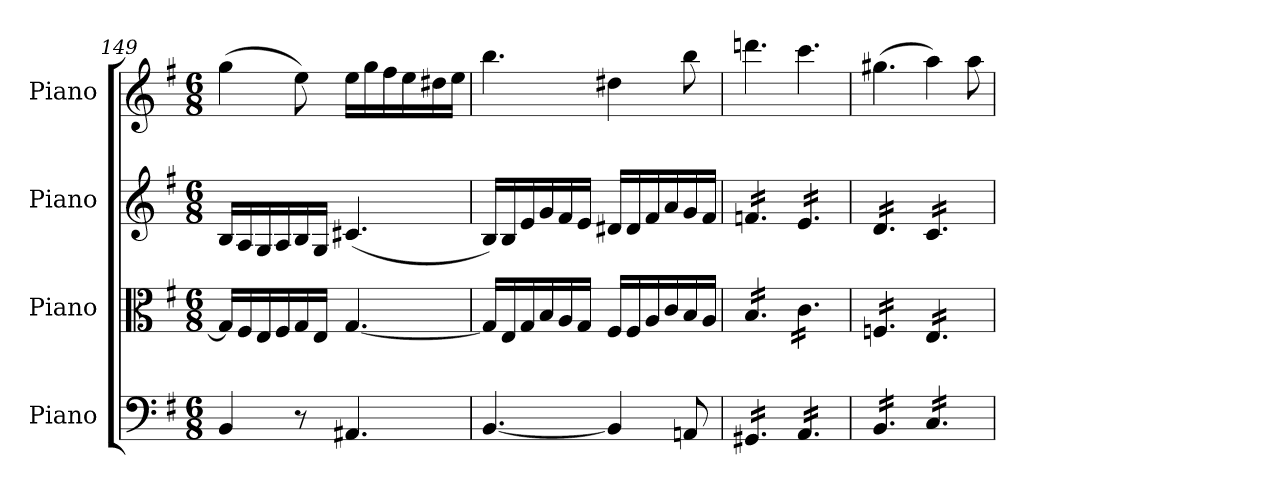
**kern	**kern	**kern	**kern
*part4	*part3	*part2	*part1
*staff4	*staff3	*staff2	*staff1
*I"Piano	*I"Piano	*I"Piano	*I"Piano
*I'Pno	*I'Pno	*I'Pno	*I'Pno
!!LO:LB:g=z
*clefF4	*clefC3	*clefG2	*clefG2
*k[f#]	*k[f#]	*k[f#]	*k[f#]
*M6/8	*M6/8	*M6/8	*M6/8
=149	=149	=149	=149
4BB/	16G/LL]	16B/LL	(4gg\
.	16F#/	16A/	.
.	16E/	16G/	.
.	16F#/	16A/	.
8r	16G/	16B/	8ee\)
.	16E/JJ	16G/JJ	.
4.AA#X/	[4.G/	(4.c#X/	16ee\LL
.	.	.	16gg\
.	.	.	16ff#\
.	.	.	16ee\
.	.	.	16dd#X\
.	.	.	16ee\JJ
=150	=150	=150	=150
[4.BB/	16G/LL]	16B/LL)	4.bb\
.	16E/	16B/	.
.	16G/	16e/	.
.	16B/	16g/	.
.	16A/	16f#/	.
.	16G/JJ	16e/JJ	.
4BB/]	16F#/LL	16d#X/LL	4dd#X\
.	16F#/	16d#/	.
.	16A/	16f#/	.
.	16c/	16a/	.
8AAn/	16B/	16g/	8bb\
.	16A/JJ	16f#/JJ	.
=151	=151	=151	=151
*tremolo	*	*	*
*	*tremolo	*	*
*	*	*tremolo	*
16GG#X/LL	16B/LL	16fn/LL	4.dddn\
16GG#X/	16B/	16fn/	.
16GG#X/	16B/	16fn/	.
16GG#X/	16B/	16fn/	.
16GG#X/	16B/	16fn/	.
16GG#X/JJ	16B/JJ	16fn/JJ	.
16AA/LL	16c\LL	16e/LL	4.ccc\
16AA/	16c\	16e/	.
16AA/	16c\	16e/	.
16AA/	16c\	16e/	.
16AA/	16c\	16e/	.
16AA/JJ	16c\JJ	16e/JJ	.
=152	=152	=152	=152
16BB/LL	16Fn/LL	16d/LL	(4.gg#X\
16BB/	16Fn/	16d/	.
16BB/	16Fn/	16d/	.
16BB/	16Fn/	16d/	.
16BB/	16Fn/	16d/	.
16BB/JJ	16Fn/JJ	16d/JJ	.
16C/LL	16E/LL	16c/LL	4aa\)
16C/	16E/	16c/	.
16C/	16E/	16c/	.
16C/	16E/	16c/	.
16C/	16E/	16c/	8aa\
16C/JJ	16E/JJ	16c/JJ	.
*	*	*Xtremolo	*
*	*Xtremolo	*	*
*Xtremolo	*	*	*
=	=	=	=
*-	*-	*-	*-
